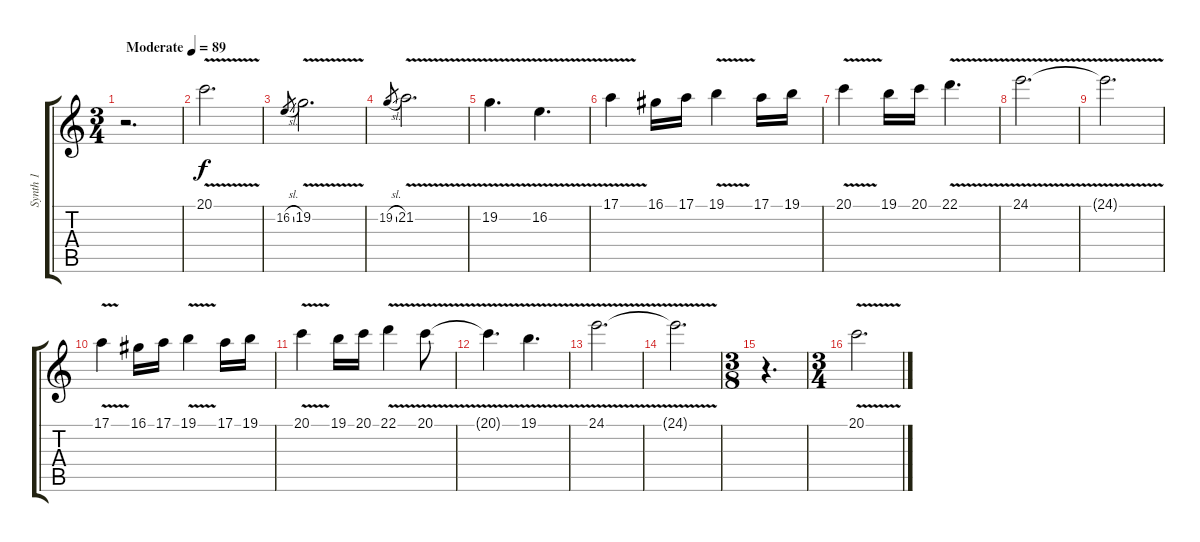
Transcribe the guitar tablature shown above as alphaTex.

\track ("Synth 1 " "Synth 1 ") {instrument choiraahs}
\staff {score tabs}
\tuning (E4 C4 G3 C3 G2 C2) {hide}
\ts (3 4)
\tempo (89 "Moderate")
\clef g2
\ks c
r.2{d dy f instrument choiraahs} |
20.1{v}.2{d} |
16.2{sl}.8{gr} 19.2{v}.2{d} |
19.2{sl}.8{gr} 21.2{v}.2{d} |
19.2{v}.4{d} 16.2{v}.4{d} |
17.1{v}.4 16.1.16 17.1.16 19.1{v}.4 17.1.16 19.1.16 |
20.1{v}.4 19.1.16 20.1.16 22.1{v}.4{d} |
24.1{v}.2{d} |
24.1{v t}.2{d} |
17.1{v}.4 16.1.16 17.1.16 19.1{v}.4 17.1.16 19.1.16 |
20.1{v}.4 19.1.16 20.1.16 22.1{v}.4 20.1{v}.8 |
20.1{v t}.4{d} 19.1{v}.4{d} |
24.1{v}.2{d} |
24.1{t}.2{d} |
\ts (3 8)
r.4{d} |
\ts (3 4)
20.1{v}.2{d}
